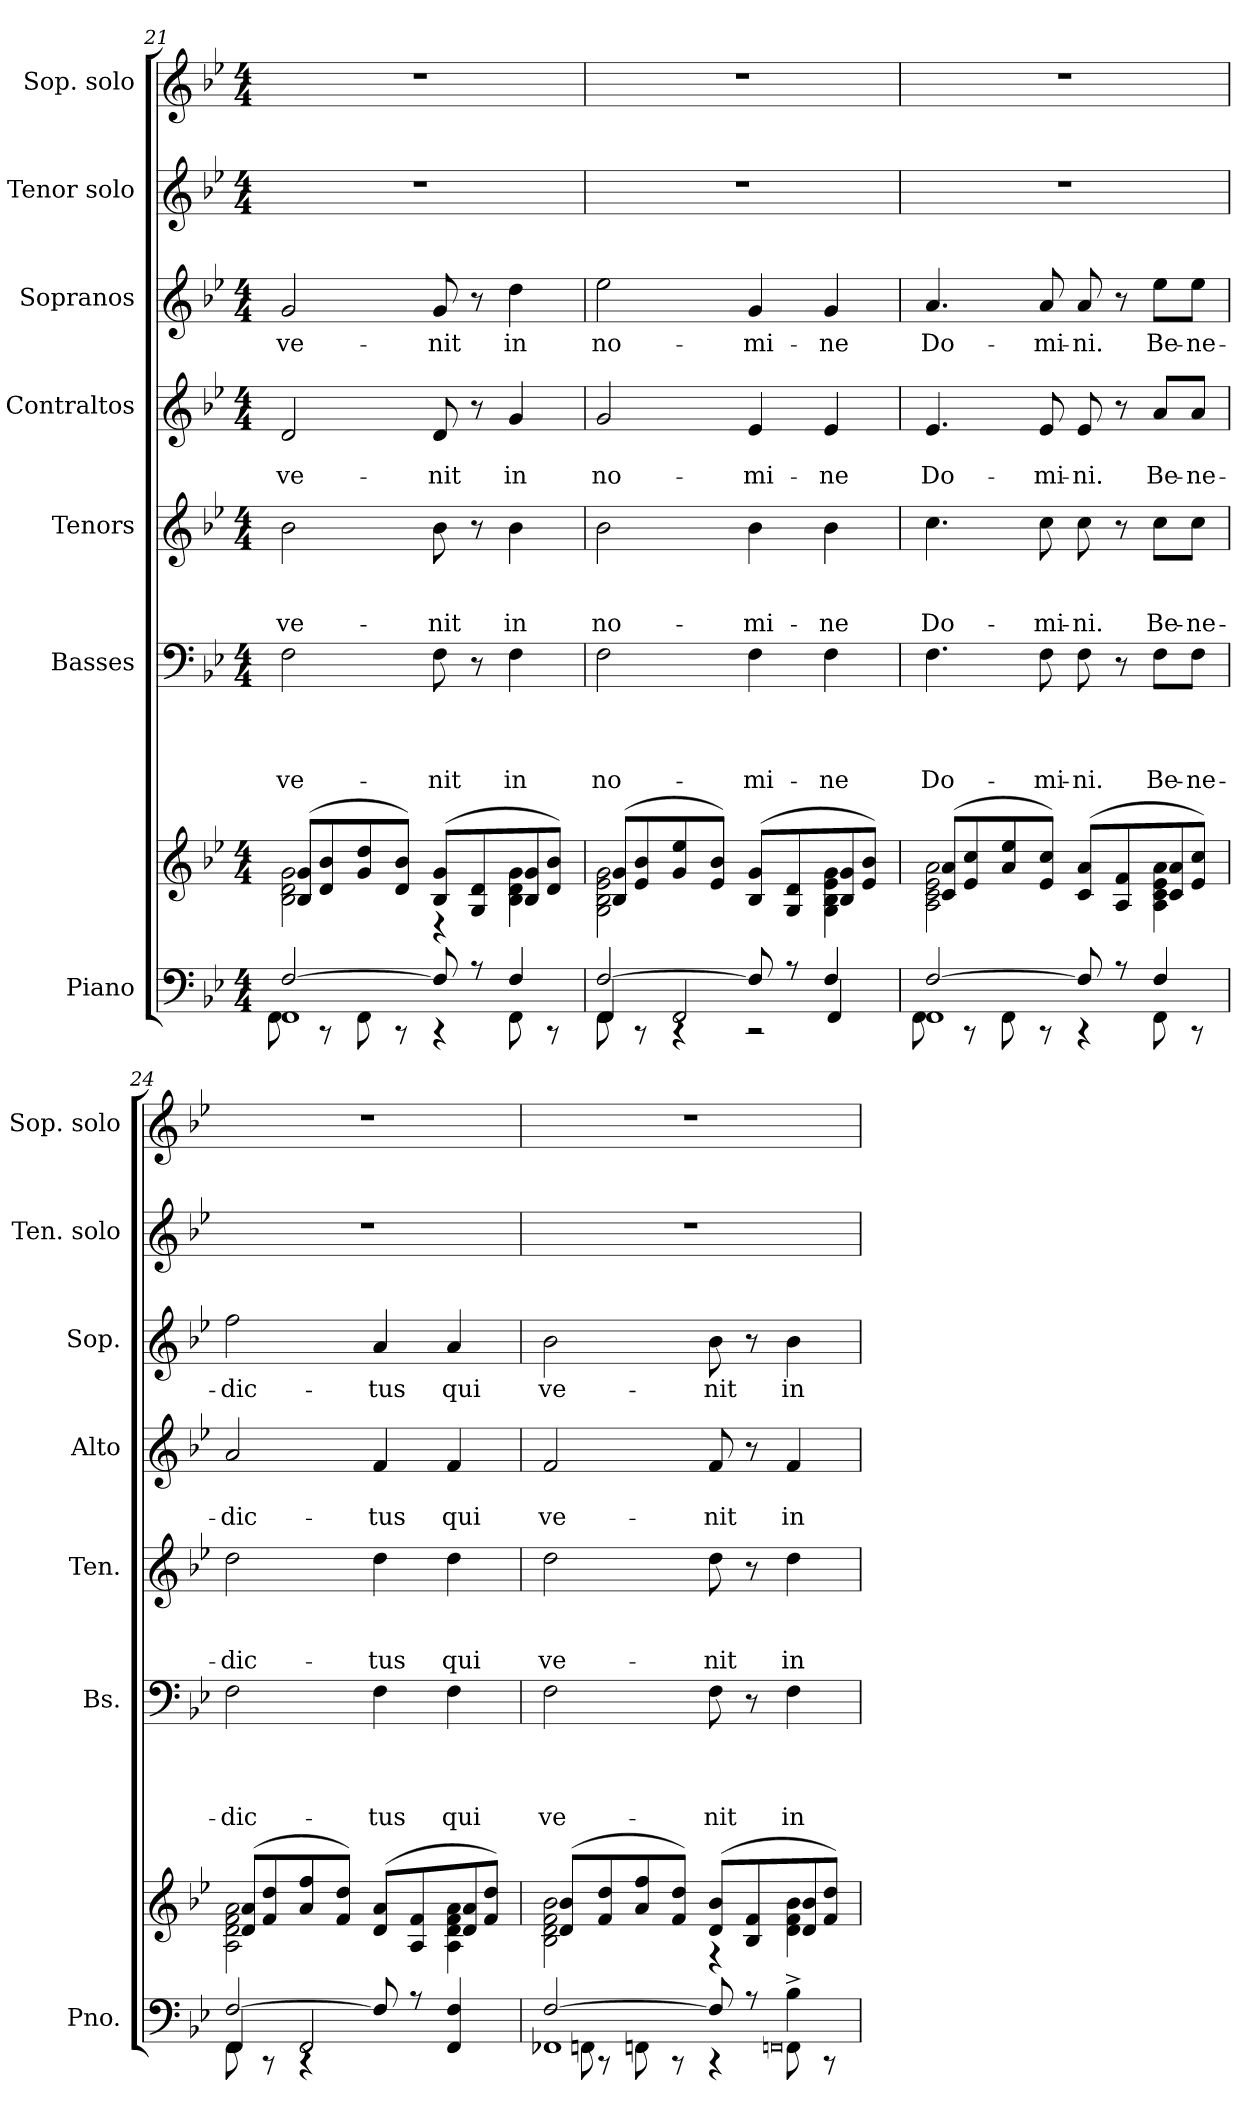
**kern	**kern	**kern	**text	**text	**text	**text	**kern	**text	**text	**text	**kern	**text	**text	**kern	**text	**kern	**kern
*part7	*part7	*part6	*part6	*part6	*part6	*part6	*part5	*part5	*part5	*part5	*part4	*part4	*part4	*part3	*part3	*part2	*part1
*staff8	*staff7	*staff6	*staff6	*staff6	*staff6	*staff6	*staff5	*staff5	*staff5	*staff5	*staff4	*staff4	*staff4	*staff3	*staff3	*staff2	*staff1
*I"Piano	*	*I"Basses	*	*	*	*	*I"Tenors	*	*	*	*I"Contraltos	*	*	*I"Sopranos	*	*I"Tenor solo	*I"Sop. solo
*I'Pno.	*	*I'Bs.	*	*	*	*	*I'Ten.	*	*	*	*I'Alto	*	*	*I'Sop.	*	*I'Ten. solo	*I'Sop. solo
*clefF4	*clefG2	*clefF4	*	*	*	*	*clefG2	*	*	*	*clefG2	*	*	*clefG2	*	*clefG2	*clefG2
*	*	*	*	*	*	*	*ITrd7c12	*	*	*	*	*	*	*	*	*ITrd7c12	*
*k[b-e-]	*k[b-e-]	*k[b-e-]	*	*	*	*	*k[b-e-]	*	*	*	*k[b-e-]	*	*	*k[b-e-]	*	*k[b-e-]	*k[b-e-]
*B-:	*B-:	*B-:	*	*	*	*	*B-:	*	*	*	*B-:	*	*	*B-:	*	*B-:	*B-:
*M4/4	*M4/4	*M4/4	*	*	*	*	*M4/4	*	*	*	*M4/4	*	*	*M4/4	*	*M4/4	*M4/4
=21	=21	=21	=21	=21	=21	=21	=21	=21	=21	=21	=21	=21	=21	=21	=21	=21	=21
*^	*^	*	*	*	*	*	*	*	*	*	*	*	*	*	*	*	*
*	*^	*	*^	*	*	*	*	*	*	*	*	*	*	*	*	*	*	*	*
!	!	!	!	!	!	!	!	!	!	!LO:LY:b	!	!	!	!LO:LY:b	!	!	!LO:LY:b	!	!LO:LY:b	!	!
[>2F/	1FF	8FF\	1ryy	2B-\ 2d\ 2g\	(>8B-/ 8g/L	2F\	.	.	.	ve-	2B-\	.	.	ve-	2d/	.	ve-	2g/	ve-	1r	1r
.	.	8rCC	.	.	8d/ 8b-/	.	.	.	.	.	.	.	.	.	.	.	.	.	.	.	.
.	.	8FF\	.	.	8g/ 8dd/	.	.	.	.	.	.	.	.	.	.	.	.	.	.	.	.
.	.	8rCC	.	.	8d/ 8b-/J)	.	.	.	.	.	.	.	.	.	.	.	.	.	.	.	.
!	!	!	!	!	!	!	!	!	!	!LO:LY:b	!	!	!	!LO:LY:b	!	!	!LO:LY:b	!	!LO:LY:b	!	!
8F/]	.	4rCC	.	4rD	(>8B-/ 8g/L	8F\	.	.	.	-nit	8B-\	.	.	-nit	8d/	.	-nit	8g/	-nit	.	.
8rA	.	.	.	.	8G/ 8d/	8r	.	.	.	.	8r	.	.	.	8r	.	.	8r	.	.	.
!	!	!	!	!	!	!	!	!	!	!LO:LY:b	!	!	!	!LO:LY:b	!	!	!LO:LY:b	!	!LO:LY:b	!	!
4F/	.	8FF\	.	4B-\ 4d\ 4g\	8B-/ 8g/	4F\	.	.	.	in	4B-\	.	.	in	4g/	.	in	4dd\	in	.	.
.	.	8rCC	.	.	8d/ 8b-/J)	.	.	.	.	.	.	.	.	.	.	.	.	.	.	.	.
!!LO:PB:g=z
=22	=22	=22	=22	=22	=22	=22	=22	=22	=22	=22	=22	=22	=22	=22	=22	=22	=22	=22	=22	=22	=22
!	!	!	!	!	!	!	!	!	!	!LO:LY:b	!	!	!	!LO:LY:b	!	!	!LO:LY:b	!	!LO:LY:b	!	!
[>2F/	4FF/	8FF\	1ryy	2G\ 2B-\ 2e-i\ 2g\	(>8B-/ 8g/L	2F\	.	.	.	no-	2B-\	.	.	no-	2g/	.	no-	2ee-i\	no-	1r	1r
.	.	8rCC	.	.	8e-/ 8b-/	.	.	.	.	.	.	.	.	.	.	.	.	.	.	.	.
.	2FF/	4rCC	.	.	8g/ 8ee-i/	.	.	.	.	.	.	.	.	.	.	.	.	.	.	.	.
.	.	.	.	.	8e-/ 8b-/J)	.	.	.	.	.	.	.	.	.	.	.	.	.	.	.	.
!	!	!	!	!	!	!	!	!	!	!LO:LY:b	!	!	!	!LO:LY:b	!	!	!LO:LY:b	!	!LO:LY:b	!	!
8F/]	.	2rCC	.	4ryy	(>8B-/ 8g/L	4F\	.	.	.	-mi-	4B-\	.	.	-mi-	4e-i/	.	-mi-	4g/	-mi-	.	.
8rA	.	.	.	.	8G/ 8d/	.	.	.	.	.	.	.	.	.	.	.	.	.	.	.	.
!	!	!	!	!	!	!	!	!	!	!LO:LY:b	!	!	!	!LO:LY:b	!	!	!LO:LY:b	!	!LO:LY:b	!	!
4F/	4FF/	.	.	4G\ 4B-\ 4e-\ 4g\	8B-/ 8g/	4F\	.	.	.	-ne	4B-\	.	.	-ne	4e-/	.	-ne	4g/	-ne	.	.
.	.	.	.	.	8e-/ 8b-/J)	.	.	.	.	.	.	.	.	.	.	.	.	.	.	.	.
=23	=23	=23	=23	=23	=23	=23	=23	=23	=23	=23	=23	=23	=23	=23	=23	=23	=23	=23	=23	=23	=23
!	!	!	!	!	!	!	!	!	!	!LO:LY:b	!	!	!	!LO:LY:b	!	!	!LO:LY:b	!	!LO:LY:b	!	!
[>2F/	1FF	8FF\	1ryy	2A\ 2c\ 2e-\ 2a\	(>8c/ 8a/L	4.F\	.	.	.	Do-	4.c\	.	.	Do-	4.e-/	.	Do-	4.a/	Do-	1r	1r
.	.	8rCC	.	.	8e-/ 8cc/	.	.	.	.	.	.	.	.	.	.	.	.	.	.	.	.
.	.	8FF\	.	.	8a/ 8ee-/	.	.	.	.	.	.	.	.	.	.	.	.	.	.	.	.
!	!	!	!	!	!	!	!	!	!	!LO:LY:b	!	!	!	!LO:LY:b	!	!	!LO:LY:b	!	!LO:LY:b	!	!
.	.	8rCC	.	.	8e-/ 8cc/J)	8F\	.	.	.	-mi-	8c\	.	.	-mi-	8e-/	.	-mi-	8a/	-mi-	.	.
!	!	!	!	!	!	!	!	!	!	!LO:LY:b	!	!	!	!LO:LY:b	!	!	!LO:LY:b	!	!LO:LY:b	!	!
8F/]	.	4rCC	.	4ryy	(>8c/ 8a/L	8F\	.	.	.	-ni.	8c\	.	.	-ni.	8e-/	.	-ni.	8a/	-ni.	.	.
8rA	.	.	.	.	8A/ 8f/	8r	.	.	.	.	8r	.	.	.	8r	.	.	8r	.	.	.
!	!	!	!	!	!	!	!	!	!	!LO:LY:b	!	!	!	!LO:LY:b	!	!	!LO:LY:b	!	!LO:LY:b	!	!
4F/	.	8FF\	.	4A\ 4c\ 4e-\ 4a\	8c/ 8a/	8F\L	.	.	.	Be-	8c\L	.	.	Be-	8a/L	.	Be-	8ee-\L	Be-	.	.
!	!	!	!	!	!	!	!	!	!	!LO:LY:b	!	!	!	!LO:LY:b	!	!	!LO:LY:b	!	!LO:LY:b	!	!
.	.	8rCC	.	.	8e-/ 8cc/J)	8F\J	.	.	.	-ne-	8c\J	.	.	-ne-	8a/J	.	-ne-	8ee-\J	-ne-	.	.
=24	=24	=24	=24	=24	=24	=24	=24	=24	=24	=24	=24	=24	=24	=24	=24	=24	=24	=24	=24	=24	=24
!	!	!	!	!	!	!	!	!	!	!LO:LY:b	!	!	!	!LO:LY:b	!	!	!LO:LY:b	!	!LO:LY:b	!	!
[>2F/	4FF/	8FF\	1ryy	2A\ 2d\ 2f\ 2a\	(>8d/ 8a/L	2F\	.	.	.	-dic-	2d\	.	.	-dic-	2a/	.	-dic-	2ff\	-dic-	1r	1r
.	.	8rCC	.	.	8f/ 8dd/	.	.	.	.	.	.	.	.	.	.	.	.	.	.	.	.
.	2FF/	4rCC	.	.	8a/ 8ff/	.	.	.	.	.	.	.	.	.	.	.	.	.	.	.	.
.	.	.	.	.	8f/ 8dd/J)	.	.	.	.	.	.	.	.	.	.	.	.	.	.	.	.
!	!	!	!	!	!	!	!	!	!	!LO:LY:b	!	!	!	!LO:LY:b	!	!	!LO:LY:b	!	!LO:LY:b	!	!
8F/]	.	2ryy	.	4ryy	(>8d/ 8a/L	4F\	.	.	.	-tus	4d\	.	.	-tus	4f/	.	-tus	4a/	-tus	.	.
8rA	.	.	.	.	8A/ 8f/	.	.	.	.	.	.	.	.	.	.	.	.	.	.	.	.
!	!	!	!	!	!	!	!	!	!	!LO:LY:b	!	!	!	!LO:LY:b	!	!	!LO:LY:b	!	!LO:LY:b	!	!
4FF/ 4F/	4ryy	.	.	4A\ 4d\ 4f\ 4a\	8d/ 8a/	4F\	.	.	.	qui	4d\	.	.	qui	4f/	.	qui	4a/	qui	.	.
.	.	.	.	.	8f/ 8dd/J)	.	.	.	.	.	.	.	.	.	.	.	.	.	.	.	.
!!LO:PB:g=z
=25	=25	=25	=25	=25	=25	=25	=25	=25	=25	=25	=25	=25	=25	=25	=25	=25	=25	=25	=25	=25	=25
!	!	!	!	!	!	!	!	!	!	!LO:LY:b	!	!	!	!LO:LY:b	!	!	!LO:LY:b	!	!LO:LY:b	!	!
[>2F/	1FF-X	8FF\	1ryy	2B-\ 2d\ 2f\ 2b-\	(>8d/ 8b-/L	2F\	.	.	.	ve-	2d\	.	.	ve-	2f/	.	ve-	2b-\	ve-	1r	1r
.	.	8rCC	.	.	8f/ 8dd/	.	.	.	.	.	.	.	.	.	.	.	.	.	.	.	.
.	.	8FFn\	.	.	8a/ 8ff/	.	.	.	.	.	.	.	.	.	.	.	.	.	.	.	.
.	.	8rCC	.	.	8f/ 8dd/J)	.	.	.	.	.	.	.	.	.	.	.	.	.	.	.	.
!	!	!	!	!	!	!	!	!	!	!LO:LY:b	!	!	!	!LO:LY:b	!	!	!LO:LY:b	!	!LO:LY:b	!	!
8F/]	.	4rCC	.	4rF	(>8d/ 8b-/L	8F\	.	.	.	-nit	8d\	.	.	-nit	8f/	.	-nit	8b-\	-nit	.	.
8rA	.	.	.	.	8B-/ 8f/	8r	.	.	.	.	8r	.	.	.	8r	.	.	8r	.	.	.
0qFFni	.	.	.	.	.	.	.	.	.	.	.	.	.	.	.	.	.	.	.	.	.
!	!	!	!	!	!	!	!	!	!	!LO:LY:b	!	!	!	!LO:LY:b	!	!	!LO:LY:b	!	!LO:LY:b	!	!
4B-^<\	.	8FF\	.	4d\ 4f\ 4b-\	8d/ 8b-/	4F\	.	.	.	in	4d\	.	.	in	4f/	.	in	4b-\	in	.	.
.	.	8rCC	.	.	8f/ 8dd/J)	.	.	.	.	.	.	.	.	.	.	.	.	.	.	.	.
*v	*v	*v	*	*	*	*	*	*	*	*	*	*	*	*	*	*	*	*	*	*	*
*	*v	*v	*v	*	*	*	*	*	*	*	*	*	*	*	*	*	*	*	*
=	=	=	=	=	=	=	=	=	=	=	=	=	=	=	=	=	=
*-	*-	*-	*-	*-	*-	*-	*-	*-	*-	*-	*-	*-	*-	*-	*-	*-	*-
